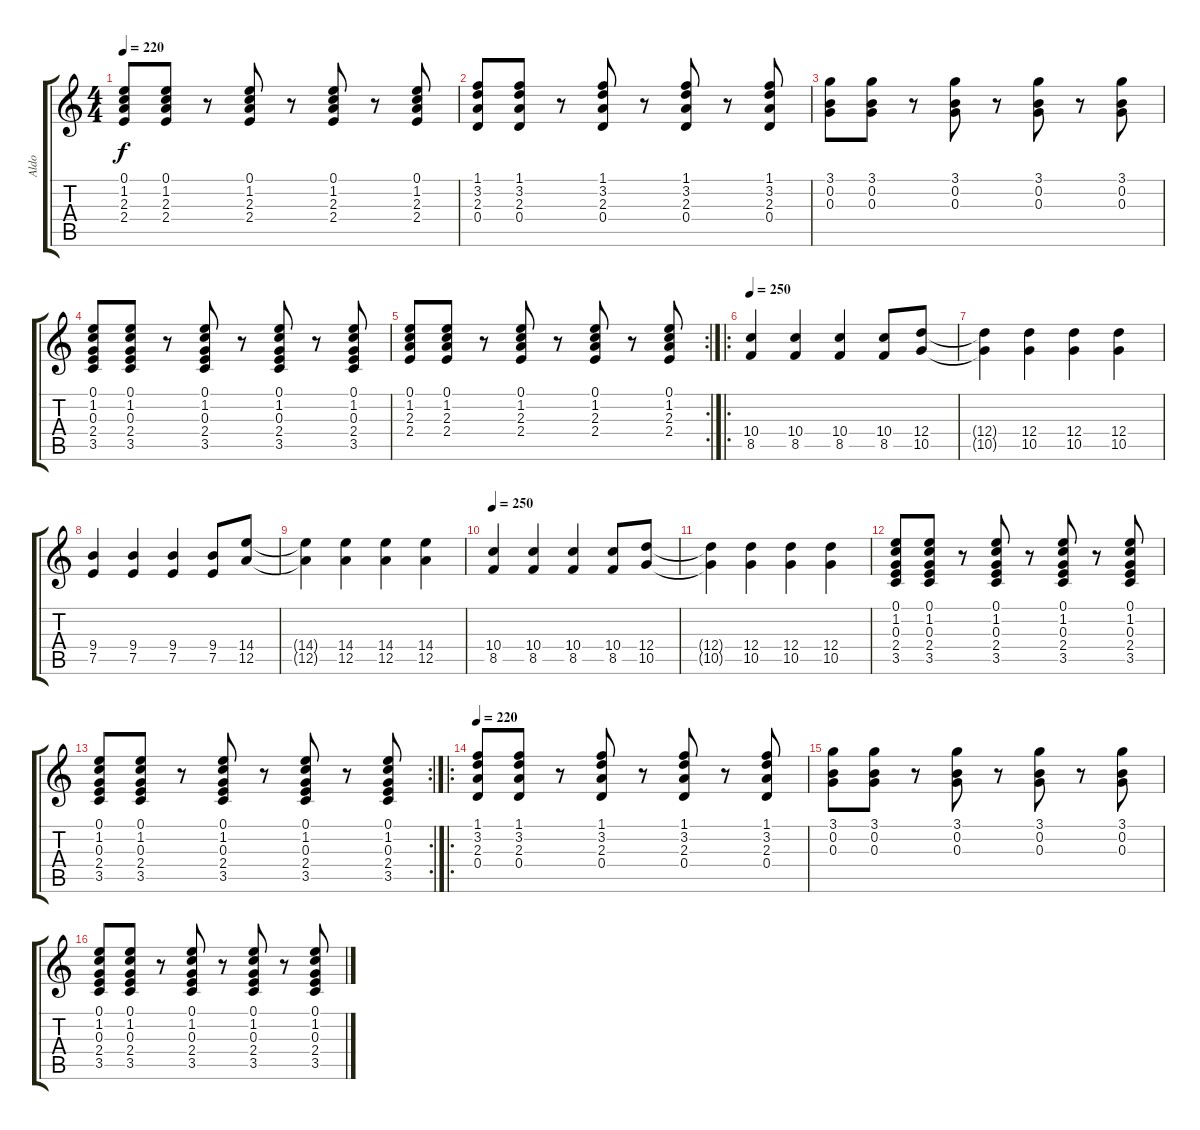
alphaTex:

\track ("Aldo" "Aldo") {instrument electricguitarclean}
\staff {score tabs}
\tuning (E4 B3 G3 D3 A2 E2) {hide}
\ts (4 4)
\tempo 220
\clef g2
\ks c
(0.1 1.2 2.3 2.4).8{dy f} (0.1 1.2 2.3 2.4).8 r.8 (0.1 1.2 2.3 2.4).8 r.8 (0.1 1.2 2.3 2.4).8 r.8 (0.1 1.2 2.3 2.4).8 |
(1.1 3.2 2.3 0.4).8 (1.1 3.2 2.3 0.4).8 r.8 (1.1 3.2 2.3 0.4).8 r.8 (1.1 3.2 2.3 0.4).8 r.8 (1.1 3.2 2.3 0.4).8 |
(3.1 0.2 0.3).8 (3.1 0.2 0.3).8 r.8 (3.1 0.2 0.3).8 r.8 (3.1 0.2 0.3).8 r.8 (3.1 0.2 0.3).8 |
(0.1 1.2 0.3 2.4 3.5).8 (0.1 1.2 0.3 2.4 3.5).8 r.8 (0.1 1.2 0.3 2.4 3.5).8 r.8 (0.1 1.2 0.3 2.4 3.5).8 r.8 (0.1 1.2 0.3 2.4 3.5).8 |
\rc 2
(0.1 1.2 2.3 2.4).8 (0.1 1.2 2.3 2.4).8 r.8 (0.1 1.2 2.3 2.4).8 r.8 (0.1 1.2 2.3 2.4).8 r.8 (0.1 1.2 2.3 2.4).8 |
\ro
\tempo 250
(10.4 8.5).4{instrument overdrivenguitar} (10.4 8.5).4 (10.4 8.5).4 (10.4 8.5).8 (12.4 10.5).8 |
(12.4{t} 10.5{t}).4 (12.4 10.5).4 (12.4 10.5).4 (12.4 10.5).4 |
(9.4 7.5).4 (9.4 7.5).4 (9.4 7.5).4 (9.4 7.5).8 (14.4 12.5).8 |
(14.4{t} 12.5{t}).4 (14.4 12.5).4 (14.4 12.5).4 (14.4 12.5).4 |
\tempo 250
(10.4 8.5).4{instrument overdrivenguitar} (10.4 8.5).4 (10.4 8.5).4 (10.4 8.5).8 (12.4 10.5).8 |
(12.4{t} 10.5{t}).4 (12.4 10.5).4 (12.4 10.5).4 (12.4 10.5).4 |
(0.1 1.2 0.3 2.4 3.5).8{instrument electricguitarclean} (0.1 1.2 0.3 2.4 3.5).8 r.8 (0.1 1.2 0.3 2.4 3.5).8 r.8 (0.1 1.2 0.3 2.4 3.5).8 r.8 (0.1 1.2 0.3 2.4 3.5).8 |
\rc 2
(0.1 1.2 0.3 2.4 3.5).8 (0.1 1.2 0.3 2.4 3.5).8 r.8 (0.1 1.2 0.3 2.4 3.5).8 r.8 (0.1 1.2 0.3 2.4 3.5).8 r.8 (0.1 1.2 0.3 2.4 3.5).8 |
\ro
\tempo 220
(1.1 3.2 2.3 0.4).8 (1.1 3.2 2.3 0.4).8 r.8 (1.1 3.2 2.3 0.4).8 r.8 (1.1 3.2 2.3 0.4).8 r.8 (1.1 3.2 2.3 0.4).8 |
(3.1 0.2 0.3).8 (3.1 0.2 0.3).8 r.8 (3.1 0.2 0.3).8 r.8 (3.1 0.2 0.3).8 r.8 (3.1 0.2 0.3).8 |
(0.1 1.2 0.3 2.4 3.5).8 (0.1 1.2 0.3 2.4 3.5).8 r.8 (0.1 1.2 0.3 2.4 3.5).8 r.8 (0.1 1.2 0.3 2.4 3.5).8 r.8 (0.1 1.2 0.3 2.4 3.5).8
